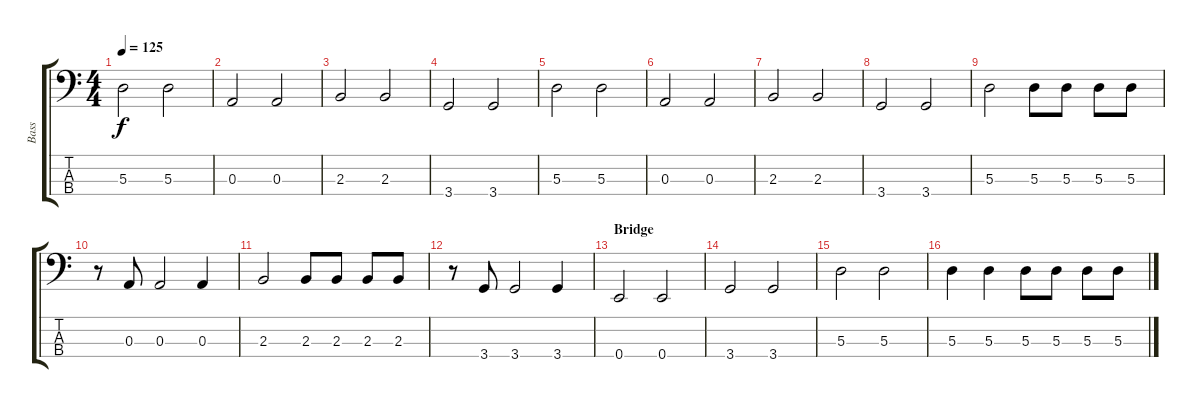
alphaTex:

\track ("Bass" "Bass") {instrument electricbassfinger}
\staff {score tabs}
\tuning (G2 D2 A1 E1) {hide}
\ts (4 4)
\tempo 125
\clef f4
\ks c
5.3.2{dy f} 5.3.2 |
0.3.2 0.3.2 |
2.3.2 2.3.2 |
3.4.2 3.4.2 |
5.3.2 5.3.2 |
0.3.2 0.3.2 |
2.3.2 2.3.2 |
3.4.2 3.4.2 |
5.3.2 5.3.8 5.3.8 5.3.8 5.3.8 |
r.8 0.3.8 0.3.2 0.3.4 |
2.3.2 2.3.8 2.3.8 2.3.8 2.3.8 |
r.8 3.4.8 3.4.2 3.4.4 |
\section ("" "Bridge")
0.4.2 0.4.2 |
3.4.2 3.4.2 |
5.3.2 5.3.2 |
5.3.4 5.3.4 5.3.8 5.3.8 5.3.8 5.3.8
